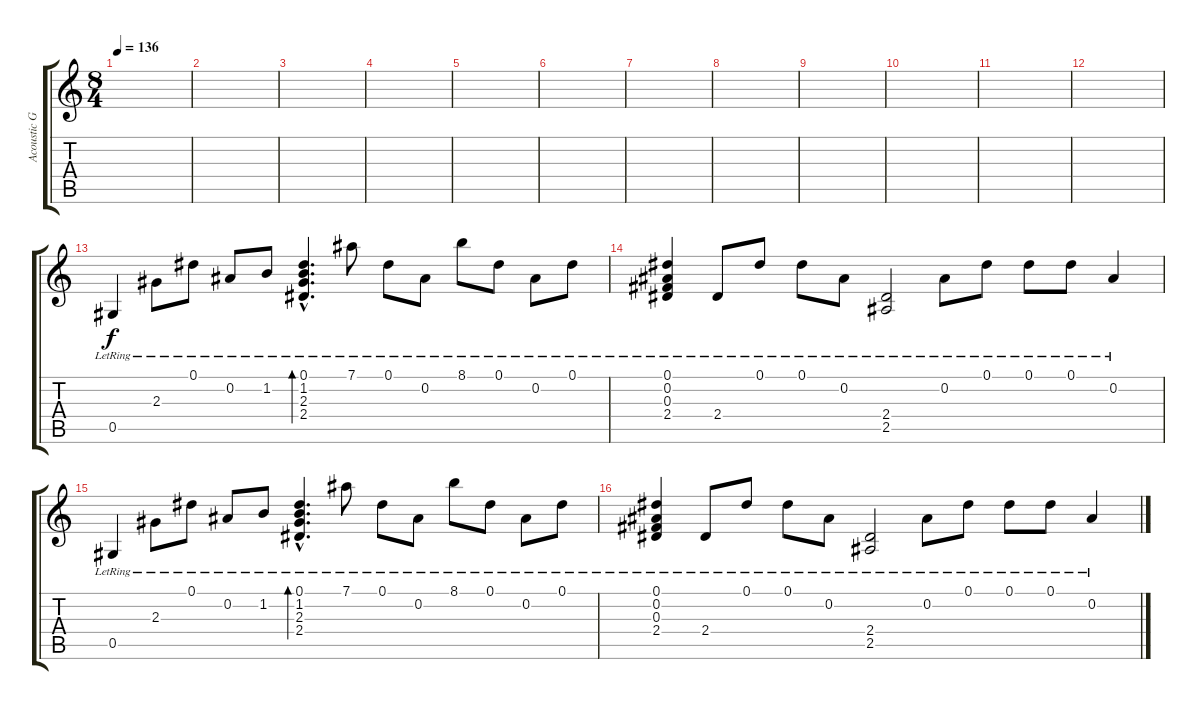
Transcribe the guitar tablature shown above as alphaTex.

\track ("Acoustic Guitar" "Acoustic G") {instrument acousticguitarsteel}
\staff {score tabs}
\tuning (Eb4 Bb3 Gb3 Db3 Ab2 Eb2) {hide}
\ts (8 4)
\tempo 136
\clef g2
\ks c
|
|
|
|
|
|
|
|
|
|
|
|
0.5{lr}.4{volume 8} 2.3{lr}.8 0.1{lr}.8 0.2{lr}.8 1.2{lr}.8 (0.1{hac lr} 1.2{hac lr} 2.3{hac lr} 2.4{hac lr}).4{d bd 120} 7.1{lr}.8 0.1{lr}.8 0.2{lr}.8 8.1{lr}.8 0.1{lr}.8 0.2{lr}.8 0.1{lr}.8 |
(0.1{lr} 0.2{lr} 0.3{lr} 2.4{lr}).4 2.4{lr}.8 0.1{lr}.8 0.1{lr}.8 0.2{lr}.8 (2.4{lr} 2.5{lr}).2 0.2{lr}.8 0.1{lr}.8 0.1{lr}.8 0.1{lr}.8 0.2{lr}.4 |
0.5{lr}.4{volume 8} 2.3{lr}.8 0.1{lr}.8 0.2{lr}.8 1.2{lr}.8 (0.1{hac lr} 1.2{hac lr} 2.3{hac lr} 2.4{hac lr}).4{d bd 120} 7.1{lr}.8 0.1{lr}.8 0.2{lr}.8 8.1{lr}.8 0.1{lr}.8 0.2{lr}.8 0.1{lr}.8 |
(0.1{lr} 0.2{lr} 0.3{lr} 2.4{lr}).4 2.4{lr}.8 0.1{lr}.8 0.1{lr}.8 0.2{lr}.8 (2.4{lr} 2.5{lr}).2 0.2{lr}.8 0.1{lr}.8 0.1{lr}.8 0.1{lr}.8 0.2{lr}.4
